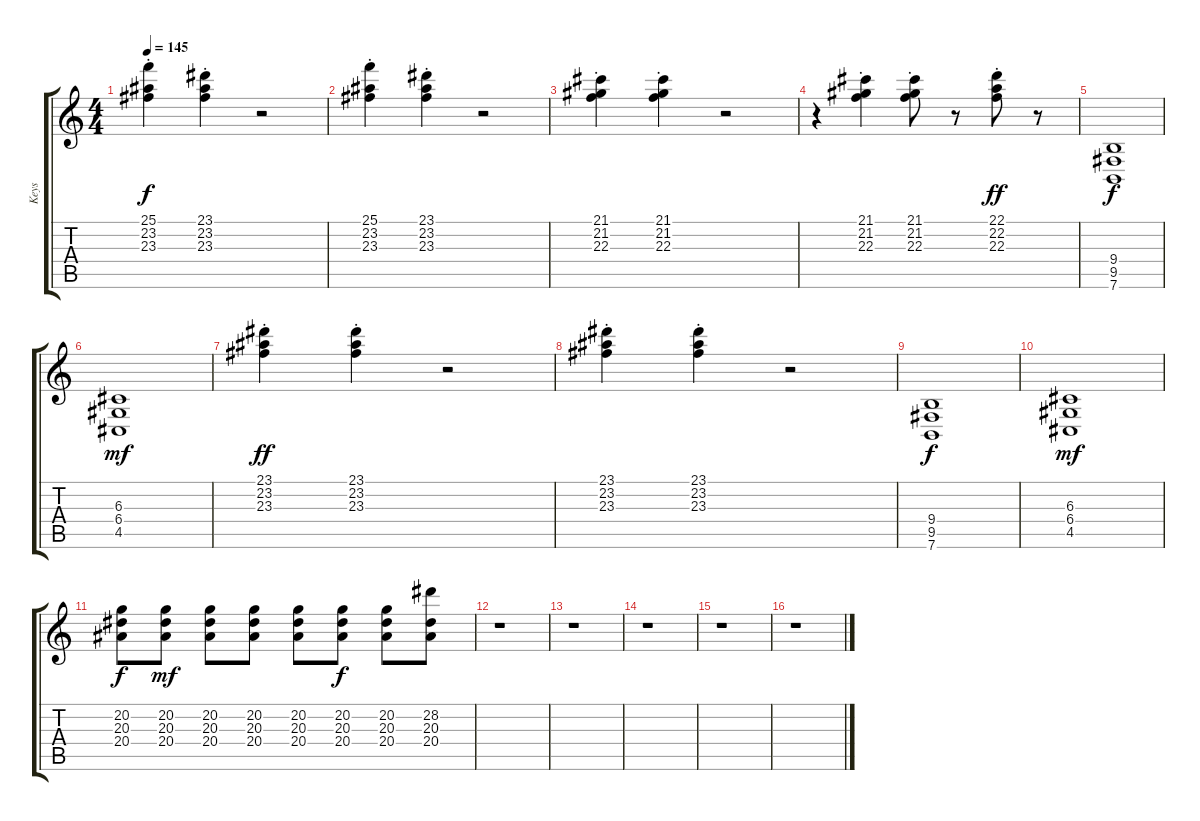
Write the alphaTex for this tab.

\track ("Keys" "Keys") {instrument lead2sawtooth}
\staff {score tabs}
\tuning (E4 B3 G3 D3 A2 E2) {hide}
\ts (4 4)
\tempo 145
\clef g2
\ks c
(25.1{st} 23.2{st} 23.3{st}).4{dy f} (23.1{st} 23.2{st} 23.3{st}).4 r.2 |
(25.1{st} 23.2{st} 23.3{st}).4 (23.1{st} 23.2{st} 23.3{st}).4 r.2 |
(21.1{st} 21.2{st} 22.3{st}).4 (21.1{st} 21.2{st} 22.3{st}).4 r.2 |
r.4 (21.1{st} 21.2{st} 22.3{st}).4 (21.1{st} 21.2{st} 22.3{st}).8 r.8 (22.1{st} 22.2{st} 22.3{st}).8{dy ff} r.8 |
(9.4 9.5 7.6).1{dy f} |
(6.3 6.4 4.5).1{dy mf} |
(23.1{st} 23.2{st} 23.3{st}).4{dy ff} (23.1{st} 23.2{st} 23.3{st}).4 r.2 |
(23.1{st} 23.2{st} 23.3{st}).4 (23.1{st} 23.2{st} 23.3{st}).4 r.2 |
(9.4 9.5 7.6).1{dy f} |
(6.3 6.4 4.5).1{dy mf} |
(20.2 20.3 20.4).8{dy f} (20.2 20.3 20.4).8{dy mf} (20.2 20.3 20.4).8 (20.2 20.3 20.4).8 (20.2 20.3 20.4).8 (20.2 20.3 20.4).8{dy f} (20.2 20.3 20.4).8 (28.2 20.3 20.4).8 |
r.1 |
r.1 |
r.1 |
r.1 |
r.1
